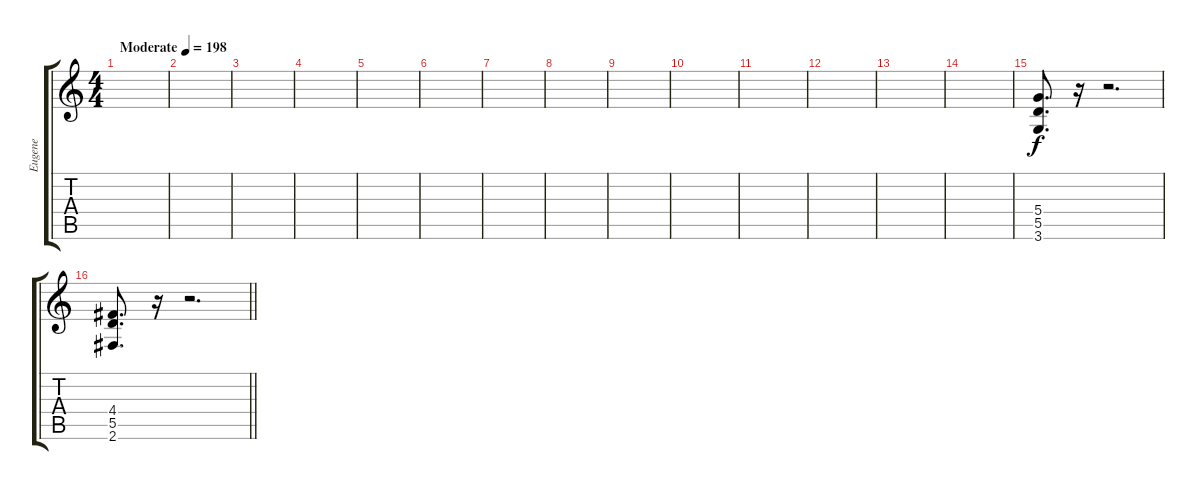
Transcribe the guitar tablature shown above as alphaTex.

\track ("Eugene" "Eugene") {instrument acousticguitarsteel}
\staff {score tabs}
\tuning (E4 B3 G3 D3 A2 E2) {hide}
\ts (4 4)
\tempo (198 "Moderate")
\clef g2
\ks c
|
|
|
|
|
|
|
|
|
|
|
|
|
|
(5.4 5.5 3.6).8{d} r.16 r.2{d} |
\barLineRight lightlight
(4.4 5.5 2.6).8{d} r.16 r.2{d}
